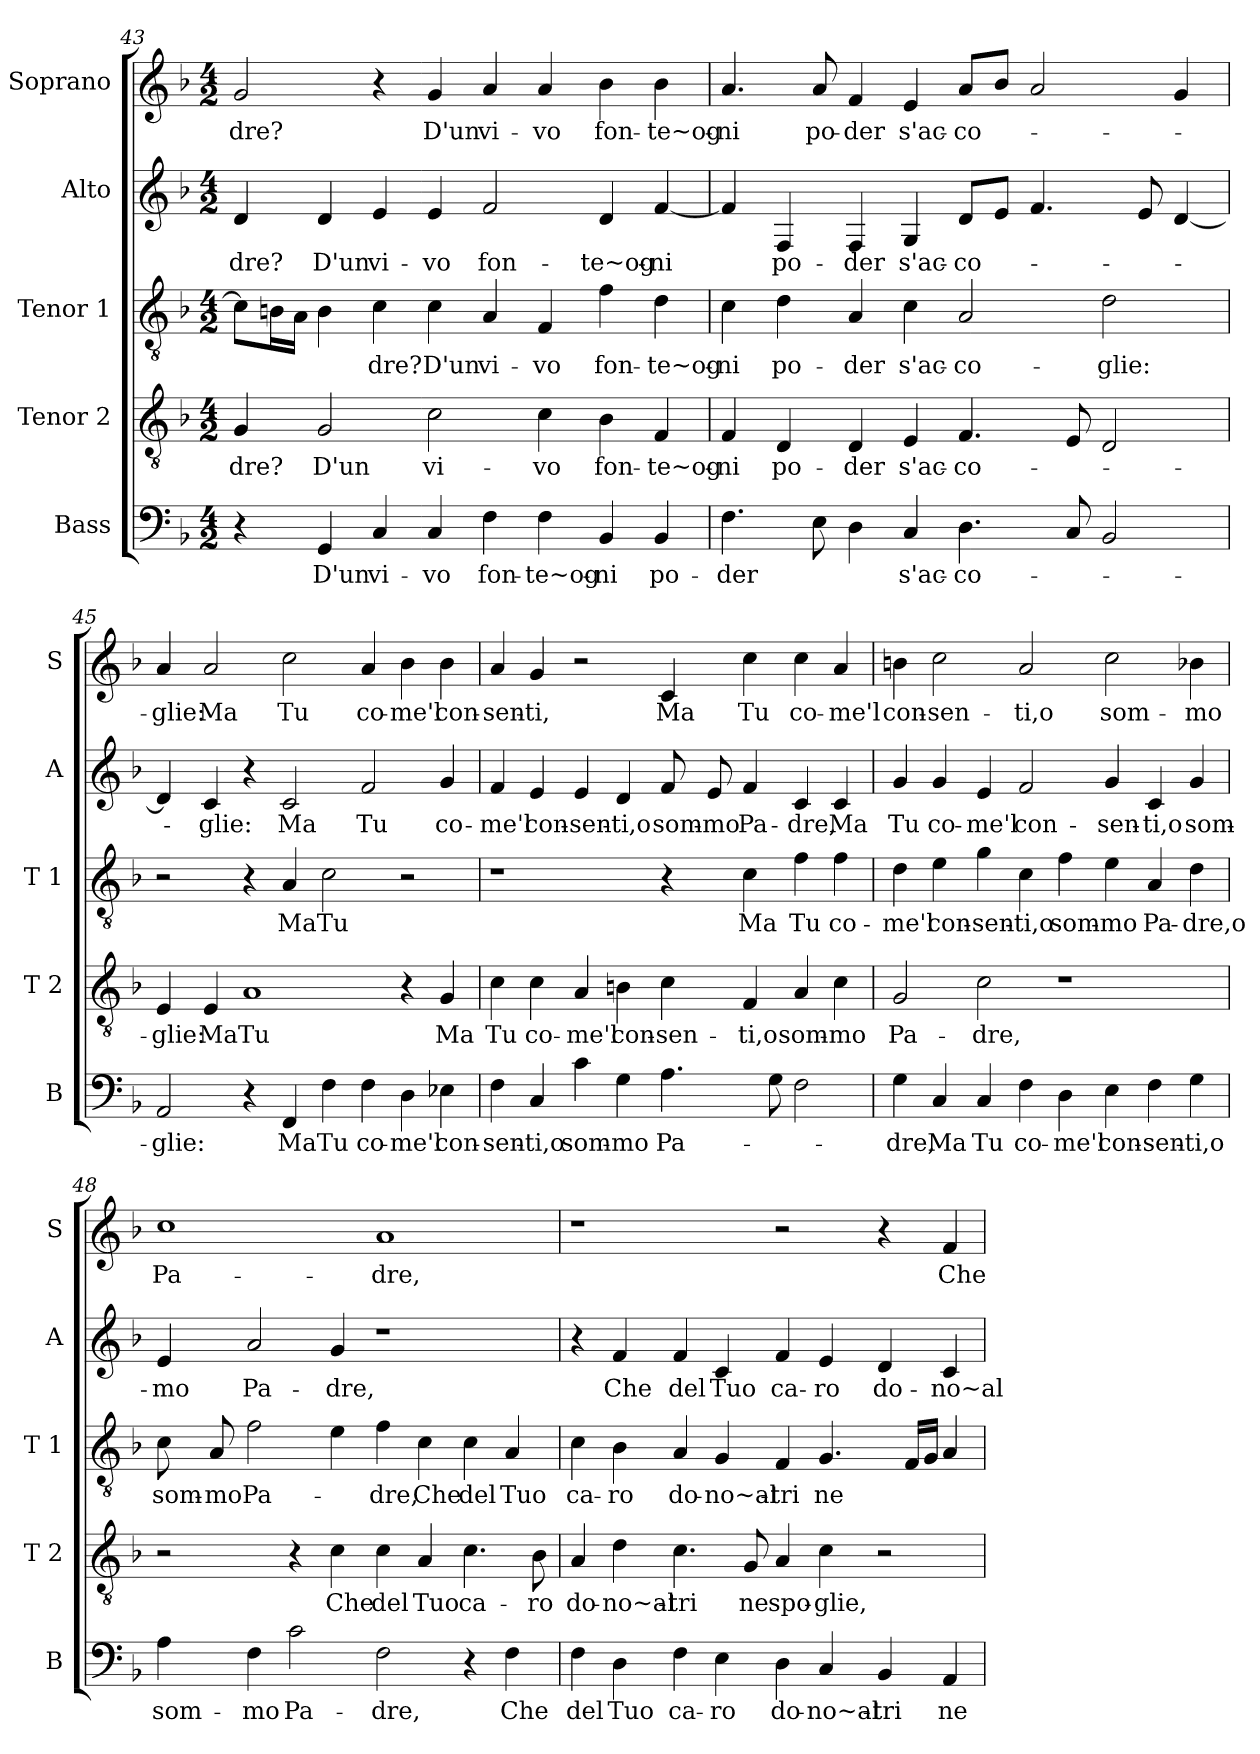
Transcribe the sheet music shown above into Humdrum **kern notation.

**kern	**text	**kern	**text	**kern	**text	**kern	**text	**kern	**text
*part5	*part5	*part4	*part4	*part3	*part3	*part2	*part2	*part1	*part1
*staff5	*staff5	*staff4	*staff4	*staff3	*staff3	*staff2	*staff2	*staff1	*staff1
*I"Bass	*	*I"Tenor 2	*	*I"Tenor 1	*	*I"Alto	*	*I"Soprano	*
*I'B	*	*I'T 2	*	*I'T 1	*	*I'A	*	*I'S	*
!!LO:LB:g=z
*clefF4	*	*clefGv2	*	*clefGv2	*	*clefG2	*	*clefG2	*
*k[b-]	*	*k[b-]	*	*k[b-]	*	*k[b-]	*	*k[b-]	*
*F:	*	*F:	*	*F:	*	*F:	*	*F:	*
*M4/2	*	*M4/2	*	*M4/2	*	*M4/2	*	*M4/2	*
=43	=43	=43	=43	=43	=43	=43	=43	=43	=43
!	!	!	!LO:LY:b	!	!	!	!LO:LY:b	!	!LO:LY:b
4r	.	4G/	-dre?	8c\L]	.	4d/	-dre?	2g/	-dre?
.	.	.	.	16Bn\L	.	.	.	.	.
.	.	.	.	16A\JJ	.	.	.	.	.
!	!LO:LY:b	!	!LO:LY:b	!	!	!	!LO:LY:b	!	!
4GG/	D'un	2G/	D'un	4B\	.	4d/	D'un	.	.
!	!LO:LY:b	!	!	!	!LO:LY:b	!	!LO:LY:b	!	!
4C/	vi-	.	.	4c\	-dre?	4e/	vi-	4r	.
!	!LO:LY:b	!	!LO:LY:b	!	!LO:LY:b	!	!LO:LY:b	!	!LO:LY:b
4C/	-vo	2c\	vi-	4c\	D'un	4e/	-vo	4g/	D'un
!	!LO:LY:b	!	!	!	!LO:LY:b	!	!LO:LY:b	!	!LO:LY:b
4F\	fon-	.	.	4A/	vi-	2f/	fon-	4a/	vi-
!	!LO:LY:b	!	!LO:LY:b	!	!LO:LY:b	!	!	!	!LO:LY:b
4F\	-te~og-	4c\	-vo	4F/	-vo	.	.	4a/	-vo
!	!LO:LY:b	!	!LO:LY:b	!	!LO:LY:b	!	!LO:LY:b	!	!LO:LY:b
4BB-/	-ni	4B-\	fon-	4f\	fon-	4d/	-te~og-	4b-\	fon-
!	!LO:LY:b	!	!LO:LY:b	!	!LO:LY:b	!	!LO:LY:b	!	!LO:LY:b
4BB-/	po-	4F/	-te~og-	4d\	-te~og-	[4f/	-ni	4b-\	-te~og-
=44	=44	=44	=44	=44	=44	=44	=44	=44	=44
!	!LO:LY:b	!	!LO:LY:b	!	!LO:LY:b	!	!	!	!LO:LY:b
4.F\	-der	4F/	-ni	4c\	-ni	4f/]	.	4.a/	-ni
!	!	!	!LO:LY:b	!	!LO:LY:b	!	!LO:LY:b	!	!
.	.	4D/	po-	4d\	po-	4F/	po-	.	.
!	!	!	!	!	!	!	!	!	!LO:LY:b
8E\	.	.	.	.	.	.	.	8a/	po-
!	!	!	!LO:LY:b	!	!LO:LY:b	!	!LO:LY:b	!	!LO:LY:b
4D\	.	4D/	-der	4A/	-der	4F/	-der	4f/	-der
!	!LO:LY:b	!	!LO:LY:b	!	!LO:LY:b	!	!LO:LY:b	!	!LO:LY:b
4C/	s'ac-	4E/	s'ac-	4c\	s'ac-	4G/	s'ac-	4e/	s'ac-
!	!LO:LY:b	!	!LO:LY:b	!	!LO:LY:b	!	!LO:LY:b	!	!LO:LY:b
4.D\	-co-	4.F/	-co-	2A/	-co-	8d/L	-co-	8a/L	-co-
.	.	.	.	.	.	8e/J	.	8b-/J	.
.	.	.	.	.	.	4.f/	.	2a/	.
8C/	.	8E/	.	.	.	.	.	.	.
!	!	!	!	!	!LO:LY:b	!	!	!	!
2BB-/	.	2D/	.	2d\	-glie:	.	.	.	.
.	.	.	.	.	.	8e/	.	.	.
.	.	.	.	.	.	[4d/	.	4g/	.
=45	=45	=45	=45	=45	=45	=45	=45	=45	=45
!	!LO:LY:b	!	!LO:LY:b	!	!	!	!	!	!LO:LY:b
2AA/	-glie:	4E/	-glie:	2r	.	4d/]	.	4a/	-glie:
!	!	!	!LO:LY:b	!	!	!	!LO:LY:b	!	!LO:LY:b
.	.	4E/	Ma	.	.	4c/	-glie:	2a/	Ma
!	!	!	!LO:LY:b	!	!	!	!	!	!
4r	.	1A	Tu	4r	.	4r	.	.	.
!	!LO:LY:b	!	!	!	!LO:LY:b	!	!LO:LY:b	!	!LO:LY:b
4FF/	Ma	.	.	4A/	Ma	2c/	Ma	2cc\	Tu
!	!LO:LY:b	!	!	!	!LO:LY:b	!	!	!	!
4F\	Tu	.	.	2c\	Tu	.	.	.	.
!	!LO:LY:b	!	!	!	!	!	!LO:LY:b	!	!LO:LY:b
4F\	co-	.	.	.	.	2f/	Tu	4a/	co-
!	!LO:LY:b	!	!	!	!	!	!	!	!LO:LY:b
4D\	-me'l	4r	.	2r	.	.	.	4b-\	-me'l
!	!LO:LY:b	!	!LO:LY:b	!	!	!	!LO:LY:b	!	!LO:LY:b
4E-X\	con-	4G/	Ma	.	.	4g/	co-	4b-\	con-
!!LO:PB:g=z
=46	=46	=46	=46	=46	=46	=46	=46	=46	=46
!	!LO:LY:b	!	!LO:LY:b	!	!	!	!LO:LY:b	!	!LO:LY:b
4F\	-sen-	4c\	Tu	1r	.	4f/	-me'l	4a/	-sen-
!	!LO:LY:b	!	!LO:LY:b	!	!	!	!LO:LY:b	!	!LO:LY:b
4C/	-ti,o	4c\	co-	.	.	4e/	con-	4g/	-ti,
!	!LO:LY:b	!	!LO:LY:b	!	!	!	!LO:LY:b	!	!
4c\	som-	4A/	-me'l	.	.	4e/	-sen-	2r	.
!	!LO:LY:b	!	!LO:LY:b	!	!	!	!LO:LY:b	!	!
4G\	-mo	4Bn\	con-	.	.	4d/	-ti,o	.	.
!	!LO:LY:b	!	!LO:LY:b	!	!	!	!LO:LY:b	!	!LO:LY:b
4.A\	Pa-	4c\	-sen-	4r	.	8f/	som-	4c/	Ma
!	!	!	!	!	!	!	!LO:LY:b	!	!
.	.	.	.	.	.	8e/	-mo	.	.
!	!	!	!LO:LY:b	!	!LO:LY:b	!	!LO:LY:b	!	!LO:LY:b
.	.	4F/	-ti,o	4c\	Ma	4f/	Pa-	4cc\	Tu
8G\	.	.	.	.	.	.	.	.	.
!	!	!	!LO:LY:b	!	!LO:LY:b	!	!LO:LY:b	!	!LO:LY:b
2F\	.	4A/	som-	4f\	Tu	4c/	-dre,	4cc\	co-
!	!	!	!LO:LY:b	!	!LO:LY:b	!	!LO:LY:b	!	!LO:LY:b
.	.	4c\	-mo	4f\	co-	4c/	Ma	4a/	-me'l
=47	=47	=47	=47	=47	=47	=47	=47	=47	=47
!	!LO:LY:b	!	!LO:LY:b	!	!LO:LY:b	!	!LO:LY:b	!	!LO:LY:b
4G\	-dre,	2G/	Pa-	4d\	-me'l	4g/	Tu	4bn\	con-
!	!LO:LY:b	!	!	!	!LO:LY:b	!	!LO:LY:b	!	!LO:LY:b
4C/	Ma	.	.	4e\	con-	4g/	co-	2cc\	-sen-
!	!LO:LY:b	!	!LO:LY:b	!	!LO:LY:b	!	!LO:LY:b	!	!
4C/	Tu	2c\	-dre,	4g\	-sen-	4e/	-me'l	.	.
!	!LO:LY:b	!	!	!	!LO:LY:b	!	!LO:LY:b	!	!LO:LY:b
4F\	co-	.	.	4c\	-ti,o	2f/	con-	2a/	-ti,o
!	!LO:LY:b	!	!	!	!LO:LY:b	!	!	!	!
4D\	-me'l	1r	.	4f\	som-	.	.	.	.
!	!LO:LY:b	!	!	!	!LO:LY:b	!	!LO:LY:b	!	!LO:LY:b
4E\	con-	.	.	4e\	-mo	4g/	-sen-	2cc\	som-
!	!LO:LY:b	!	!	!	!LO:LY:b	!	!LO:LY:b	!	!
4F\	-sen-	.	.	4A/	Pa-	4c/	-ti,o	.	.
!	!LO:LY:b	!	!	!	!LO:LY:b	!	!LO:LY:b	!	!LO:LY:b
4G\	-ti,o	.	.	4d\	-dre,o	4g/	som-	4b-X\	-mo
=48	=48	=48	=48	=48	=48	=48	=48	=48	=48
!	!LO:LY:b	!	!	!	!LO:LY:b	!	!LO:LY:b	!	!LO:LY:b
4A\	som-	2r	.	8c\	som-	4e/	-mo	1cc	Pa-
!	!	!	!	!	!LO:LY:b	!	!	!	!
.	.	.	.	8A/	-mo	.	.	.	.
!	!LO:LY:b	!	!	!	!LO:LY:b	!	!LO:LY:b	!	!
4F\	-mo	.	.	2f\	Pa-	2a/	Pa-	.	.
!	!LO:LY:b	!	!	!	!	!	!	!	!
2c\	Pa-	4r	.	.	.	.	.	.	.
!	!	!	!LO:LY:b	!	!	!	!LO:LY:b	!	!
.	.	4c\	Che	4e\	.	4g/	-dre,	.	.
!	!LO:LY:b	!	!LO:LY:b	!	!LO:LY:b	!	!	!	!LO:LY:b
2F\	-dre,	4c\	del	4f\	-dre,	1r	.	1a	-dre,
!	!	!	!LO:LY:b	!	!LO:LY:b	!	!	!	!
.	.	4A/	Tuo	4c\	Che	.	.	.	.
!	!	!	!LO:LY:b	!	!LO:LY:b	!	!	!	!
4r	.	4.c\	ca-	4c\	del	.	.	.	.
!	!LO:LY:b	!	!	!	!LO:LY:b	!	!	!	!
4F\	Che	.	.	4A/	Tuo	.	.	.	.
!	!	!	!LO:LY:b	!	!	!	!	!	!
.	.	8B-\	-ro	.	.	.	.	.	.
!!LO:LB:g=z
=49	=49	=49	=49	=49	=49	=49	=49	=49	=49
!	!LO:LY:b	!	!LO:LY:b	!	!LO:LY:b	!	!	!	!
4F\	del	4A/	do-	4c\	ca-	4r	.	1r	.
!	!LO:LY:b	!	!LO:LY:b	!	!LO:LY:b	!	!LO:LY:b	!	!
4D\	Tuo	4d\	-no~al-	4B-\	-ro	4f/	Che	.	.
!	!LO:LY:b	!	!LO:LY:b	!	!LO:LY:b	!	!LO:LY:b	!	!
4F\	ca-	4.c\	-tri	4A/	do-	4f/	del	.	.
!	!LO:LY:b	!	!	!	!LO:LY:b	!	!LO:LY:b	!	!
4E\	-ro	.	.	4G/	-no~al-	4c/	Tuo	.	.
!	!	!	!LO:LY:b	!	!	!	!	!	!
.	.	8G/	ne	.	.	.	.	.	.
!	!LO:LY:b	!	!LO:LY:b	!	!LO:LY:b	!	!LO:LY:b	!	!
4D\	do-	4A/	spo-	4F/	-tri	4f/	ca-	2r	.
!	!LO:LY:b	!	!LO:LY:b	!	!LO:LY:b	!	!LO:LY:b	!	!
4C/	-no~al-	4c\	-glie,	4.G/	ne	4e/	-ro	.	.
!	!LO:LY:b	!	!	!	!	!	!LO:LY:b	!	!
4BB-/	-tri	2r	.	.	.	4d/	do-	4r	.
.	.	.	.	16F/LL	.	.	.	.	.
.	.	.	.	16G/JJ	.	.	.	.	.
!	!LO:LY:b	!	!	!	!	!	!LO:LY:b	!	!LO:LY:b
4AA/	ne	.	.	4A/	.	4c/	-no~al-	4f/	Che
=	=	=	=	=	=	=	=	=	=
*-	*-	*-	*-	*-	*-	*-	*-	*-	*-
